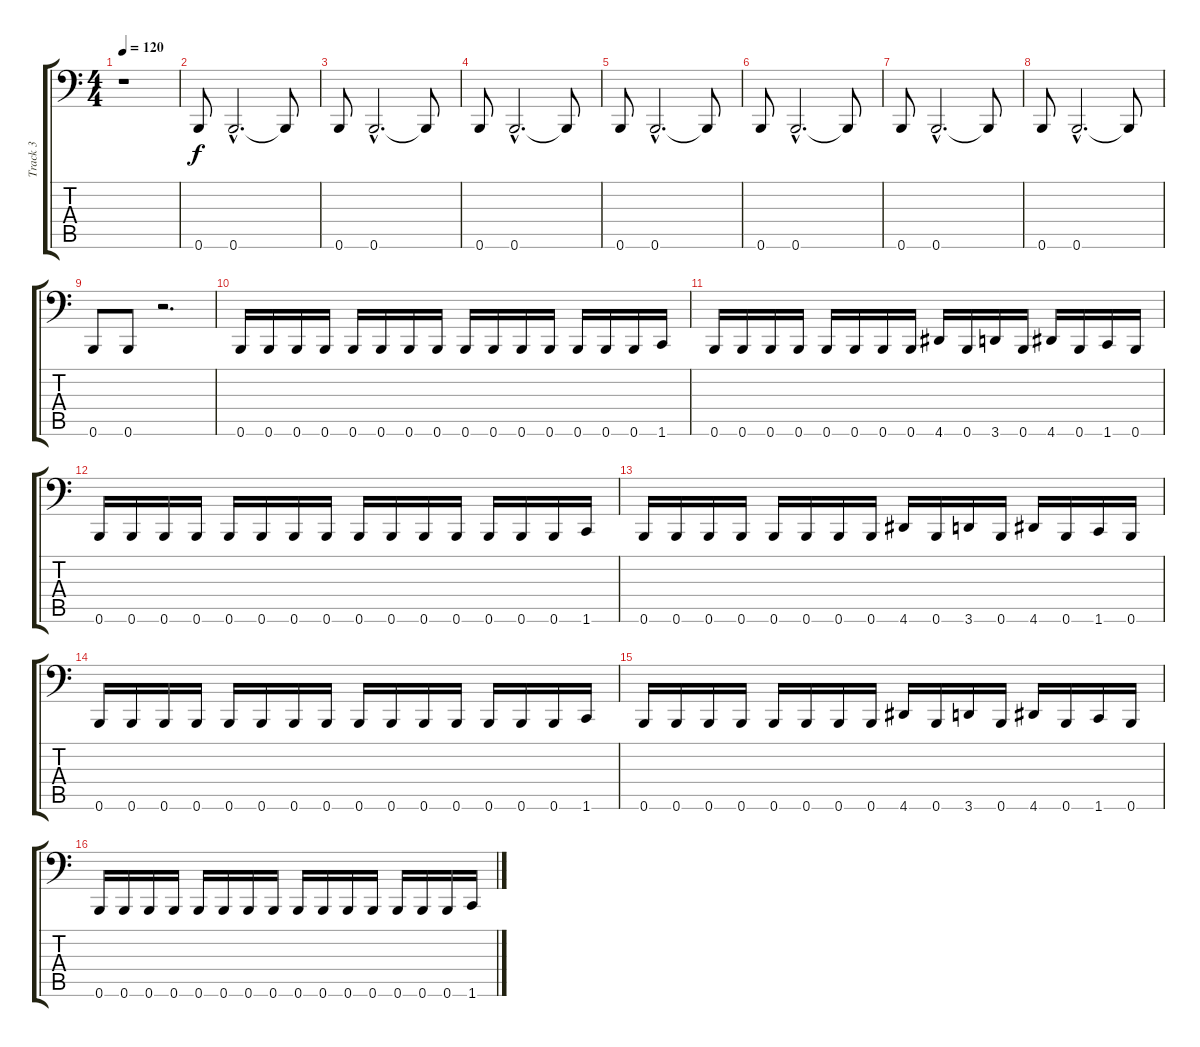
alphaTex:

\track ("Track 3" "Track 3") {instrument slapbass2}
\staff {score tabs}
\tuning (C3 G2 D2 A1 E1 B0) {hide}
\ts (4 4)
\tempo 120
\clef f4
\ks c
r.1{dy f instrument slapbass2} |
0.6.8 0.6{hac}.2{d} 0.6{t}.8 |
0.6.8 0.6{hac}.2{d} 0.6{t}.8 |
0.6.8 0.6{hac}.2{d} 0.6{t}.8 |
0.6.8 0.6{hac}.2{d} 0.6{t}.8 |
0.6.8 0.6{hac}.2{d} 0.6{t}.8 |
0.6.8 0.6{hac}.2{d} 0.6{t}.8 |
0.6.8 0.6{hac}.2{d} 0.6{t}.8 |
0.6.8 0.6.8 r.2{d} |
0.6.16 0.6.16 0.6.16 0.6.16 0.6.16 0.6.16 0.6.16 0.6.16 0.6.16 0.6.16 0.6.16 0.6.16 0.6.16 0.6.16 0.6.16 1.6.16 |
0.6.16 0.6.16 0.6.16 0.6.16 0.6.16 0.6.16 0.6.16 0.6.16 4.6.16 0.6.16 3.6.16 0.6.16 4.6.16 0.6.16 1.6.16 0.6.16 |
0.6.16 0.6.16 0.6.16 0.6.16 0.6.16 0.6.16 0.6.16 0.6.16 0.6.16 0.6.16 0.6.16 0.6.16 0.6.16 0.6.16 0.6.16 1.6.16 |
0.6.16 0.6.16 0.6.16 0.6.16 0.6.16 0.6.16 0.6.16 0.6.16 4.6.16 0.6.16 3.6.16 0.6.16 4.6.16 0.6.16 1.6.16 0.6.16 |
0.6.16 0.6.16 0.6.16 0.6.16 0.6.16 0.6.16 0.6.16 0.6.16 0.6.16 0.6.16 0.6.16 0.6.16 0.6.16 0.6.16 0.6.16 1.6.16 |
0.6.16 0.6.16 0.6.16 0.6.16 0.6.16 0.6.16 0.6.16 0.6.16 4.6.16 0.6.16 3.6.16 0.6.16 4.6.16 0.6.16 1.6.16 0.6.16 |
0.6.16 0.6.16 0.6.16 0.6.16 0.6.16 0.6.16 0.6.16 0.6.16 0.6.16 0.6.16 0.6.16 0.6.16 0.6.16 0.6.16 0.6.16 1.6.16
